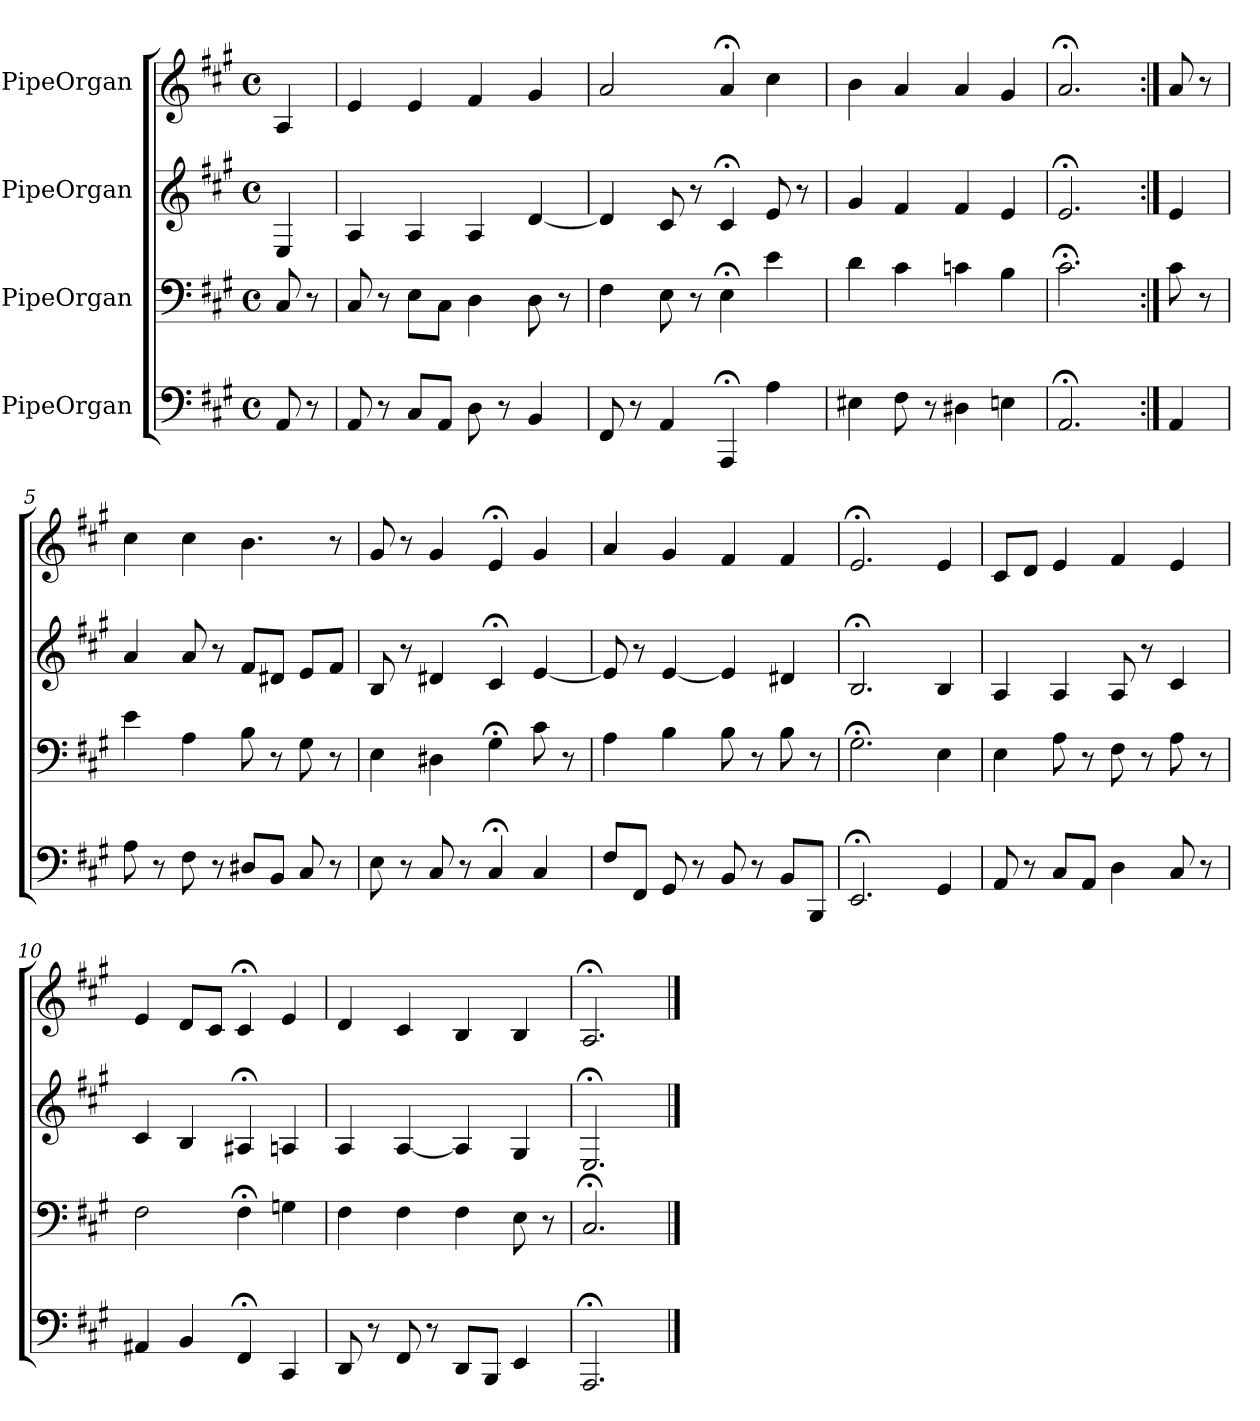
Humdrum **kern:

**kern	**kern	**kern	**kern
*part4	*part3	*part2	*part1
*staff4	*staff3	*staff2	*staff1
*I"PipeOrgan	*I"PipeOrgan	*I"PipeOrgan	*I"PipeOrgan
*k[f#c#g#]	*k[f#c#g#]	*k[f#c#g#]	*k[f#c#g#]
*A:	*A:	*A:	*A:
*M4/4	*M4/4	*M4/4	*M4/4
*met(c)	*met(c)	*met(c)	*met(c)
*MM60	*MM60	*MM60	*MM60
=	=	=	=
8AA	8C#	4E	4A
8r	8r	.	.
=1	=1	=1	=1
8AA	8C#	4A	4e
8r	8r	.	.
8C#L	8EL	4A	4e
8AAJ	8C#J	.	.
8D	4D	4A	4f#
8r	.	.	.
4BB	8D	[4d	4g#
.	8r	.	.
=2	=2	=2	=2
8FF#	4F#	4d]	2a
8r	.	.	.
4AA	8E	8c#	.
.	8r	8r	.
4AAA;<	4E;<	4c#;<	4a;<
4A	4e	8e	4cc#
.	.	8r	.
=3	=3	=3	=3
4E#X	4d	4g#	4b
8F#	4c#	4f#	4a
8r	.	.	.
4D#X	4cn	4f#	4a
4En	4B	4e	4g#
=4	=4	=4	=4
2.AA;<	2.c#;<	2.e;<	2.a;<
=:|!	=:|!	=:|!	=:|!
4AA	8c#	4e	8a
.	8r	.	8r
=5	=5	=5	=5
8A	4e	4a	4cc#
8r	.	.	.
8F#	4A	8a	4cc#
8r	.	8r	.
8D#XL	8B	8f#L	4.b
8BBJ	8r	8d#XJ	.
8C#	8G#	8eL	.
8r	8r	8f#J	8r
=6	=6	=6	=6
8E	4E	8B	8g#
8r	.	8r	8r
8C#	4D#X	4d#X	4g#
8r	.	.	.
4C#;<	4G#;<	4c#;<	4e;<
4C#	8c#	[4e	4g#
.	8r	.	.
=7	=7	=7	=7
8F#L	4A	8e]	4a
8FF#J	.	8r	.
8GG#	4B	[4e	4g#
8r	.	.	.
8BB	8B	4e]	4f#
8r	8r	.	.
8BBL	8B	4d#X	4f#
8BBBJ	8r	.	.
=8	=8	=8	=8
2.EE;<	2.G#;<	2.B;<	2.e;<
4GG#	4E	4B	4e
=9	=9	=9	=9
8AA	4E	4A	8c#L
8r	.	.	8dJ
8C#L	8A	4A	4e
8AAJ	8r	.	.
4D	8F#	8A	4f#
.	8r	8r	.
8C#	8A	4c#	4e
8r	8r	.	.
=10	=10	=10	=10
4AA#X	2F#	4c#	4e
4BB	.	4B	8dL
.	.	.	8c#J
4FF#;<	4F#;<	4A#X;<	4c#;<
4CC#	4Gn	4An	4e
=11	=11	=11	=11
8DD	4F#	4A	4d
8r	.	.	.
8FF#	4F#	[4A	4c#
8r	.	.	.
8DDL	4F#	4A]	4B
8BBBJ	.	.	.
4EE	8E	4G#	4B
.	8r	.	.
=12	=12	=12	=12
2.AAA;<	2.C#;<	2.E;<	2.A;<
==	==	==	==
*-	*-	*-	*-
